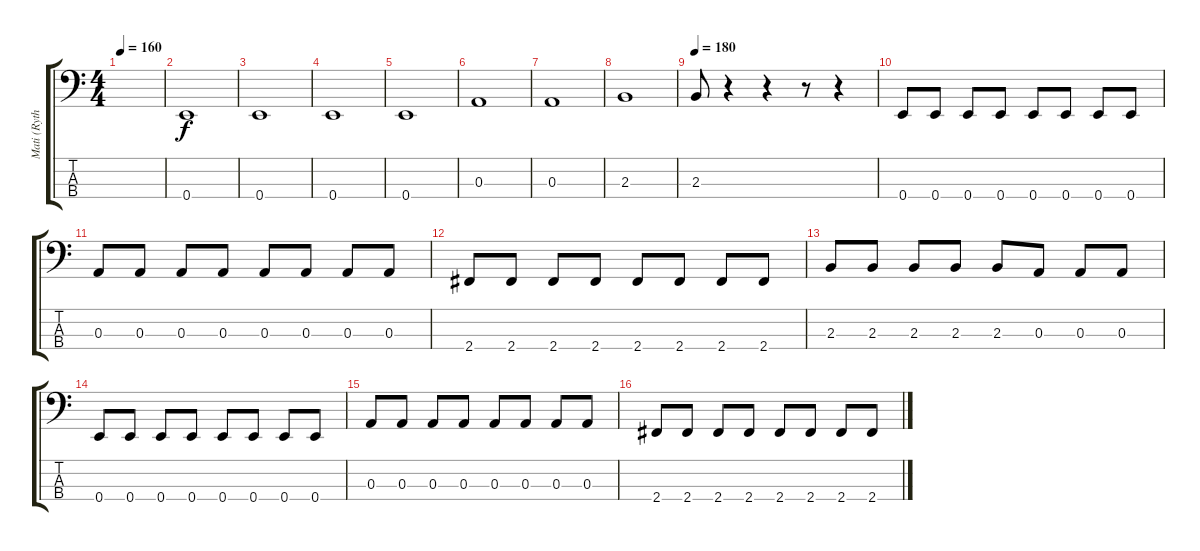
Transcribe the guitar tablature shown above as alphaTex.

\track ("Mati (Rythm)" "Mati (Ryth") {instrument electricbasspick}
\staff {score tabs}
\tuning (G2 D2 A1 E1) {hide}
\ts (4 4)
\tempo 160
\clef f4
\ks c
|
0.4.1 |
0.4.1 |
0.4.1 |
0.4.1 |
0.3.1 |
0.3.1 |
2.3.1 |
\tempo 180
2.3.8 r.4 r.4 r.8 r.4 |
0.4.8 0.4.8 0.4.8 0.4.8 0.4.8 0.4.8 0.4.8 0.4.8 |
0.3.8 0.3.8 0.3.8 0.3.8 0.3.8 0.3.8 0.3.8 0.3.8 |
2.4.8 2.4.8 2.4.8 2.4.8 2.4.8 2.4.8 2.4.8 2.4.8 |
2.3.8 2.3.8 2.3.8 2.3.8 2.3.8 0.3.8 0.3.8 0.3.8 |
0.4.8 0.4.8 0.4.8 0.4.8 0.4.8 0.4.8 0.4.8 0.4.8 |
0.3.8 0.3.8 0.3.8 0.3.8 0.3.8 0.3.8 0.3.8 0.3.8 |
2.4.8 2.4.8 2.4.8 2.4.8 2.4.8 2.4.8 2.4.8 2.4.8
